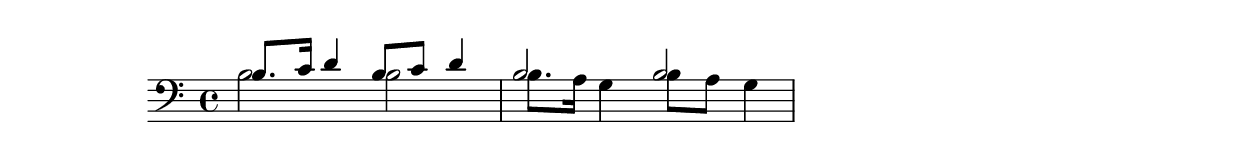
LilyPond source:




\header { texidoc = "Collision resolution tries to put notes with dots
  on the right side."
}

\version "2.1.28"
\paper { raggedright= ##t }

% todo: b2 (up) + b8 down looks strange compared to c2up + b8. (down)
\score{
        \context Staff \notes <<
                \clef "bass"
		{ b8. c'16 d'4 b8  c'8  d'4 b2 b2  }
		\\
		{ b2 b2 b8. a16 g4 b8 a g4 }
        >>
}



